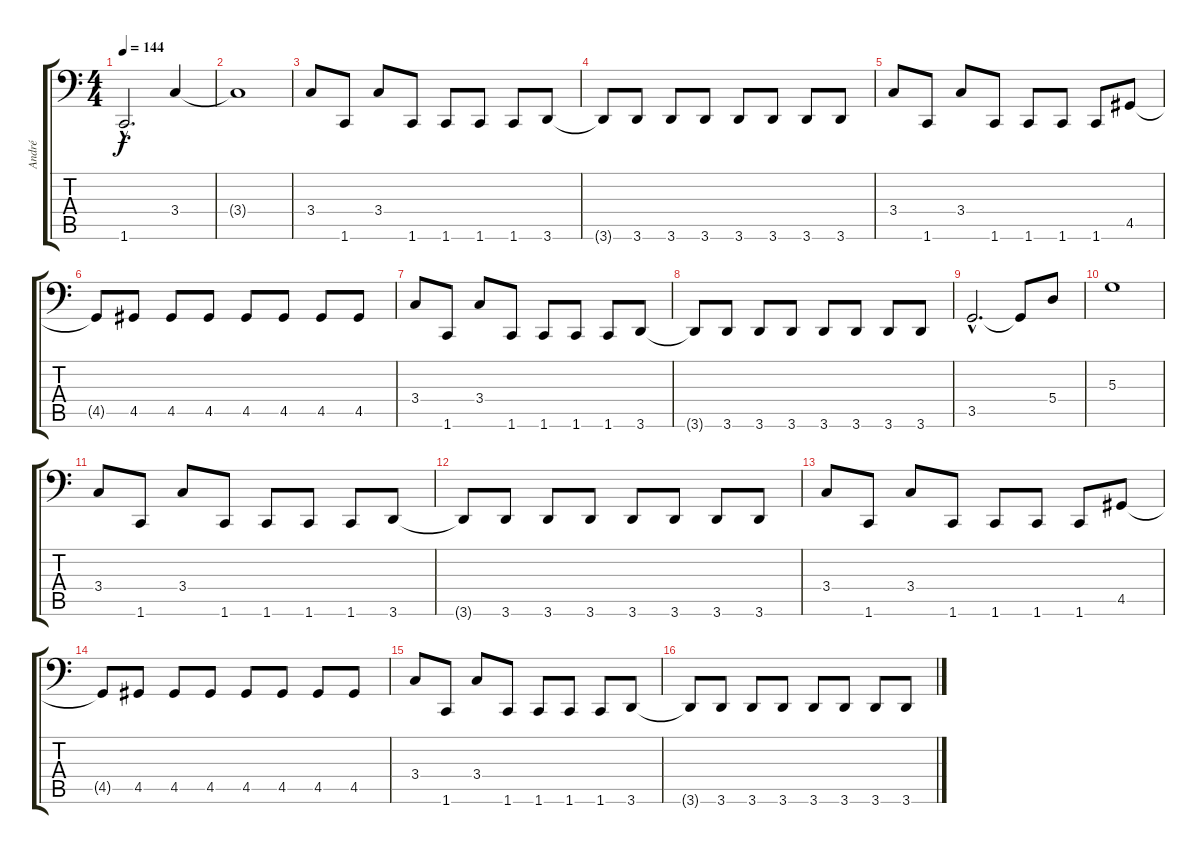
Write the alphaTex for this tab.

\track ("André" "André") {instrument electricbassfinger}
\staff {score tabs}
\tuning (C3 G2 D2 A1 E1 B0) {hide}
\ts (4 4)
\tempo 144
\clef f4
\ks c
1.6{hac}.2{d dy f} 3.4.4 |
3.4{t}.1 |
3.4.8 1.6.8 3.4.8 1.6.8 1.6.8 1.6.8 1.6.8 3.6.8 |
3.6{t}.8 3.6.8 3.6.8 3.6.8 3.6.8 3.6.8 3.6.8 3.6.8 |
3.4.8 1.6.8 3.4.8 1.6.8 1.6.8 1.6.8 1.6.8 4.5.8 |
4.5{t}.8 4.5.8 4.5.8 4.5.8 4.5.8 4.5.8 4.5.8 4.5.8 |
3.4.8 1.6.8 3.4.8 1.6.8 1.6.8 1.6.8 1.6.8 3.6.8 |
3.6{t}.8 3.6.8 3.6.8 3.6.8 3.6.8 3.6.8 3.6.8 3.6.8 |
3.5{hac}.2{d} 3.5{t}.8 5.4.8 |
5.3.1 |
3.4.8 1.6.8 3.4.8 1.6.8 1.6.8 1.6.8 1.6.8 3.6.8 |
3.6{t}.8 3.6.8 3.6.8 3.6.8 3.6.8 3.6.8 3.6.8 3.6.8 |
3.4.8 1.6.8 3.4.8 1.6.8 1.6.8 1.6.8 1.6.8 4.5.8 |
4.5{t}.8 4.5.8 4.5.8 4.5.8 4.5.8 4.5.8 4.5.8 4.5.8 |
3.4.8 1.6.8 3.4.8 1.6.8 1.6.8 1.6.8 1.6.8 3.6.8 |
3.6{t}.8 3.6.8 3.6.8 3.6.8 3.6.8 3.6.8 3.6.8 3.6.8
